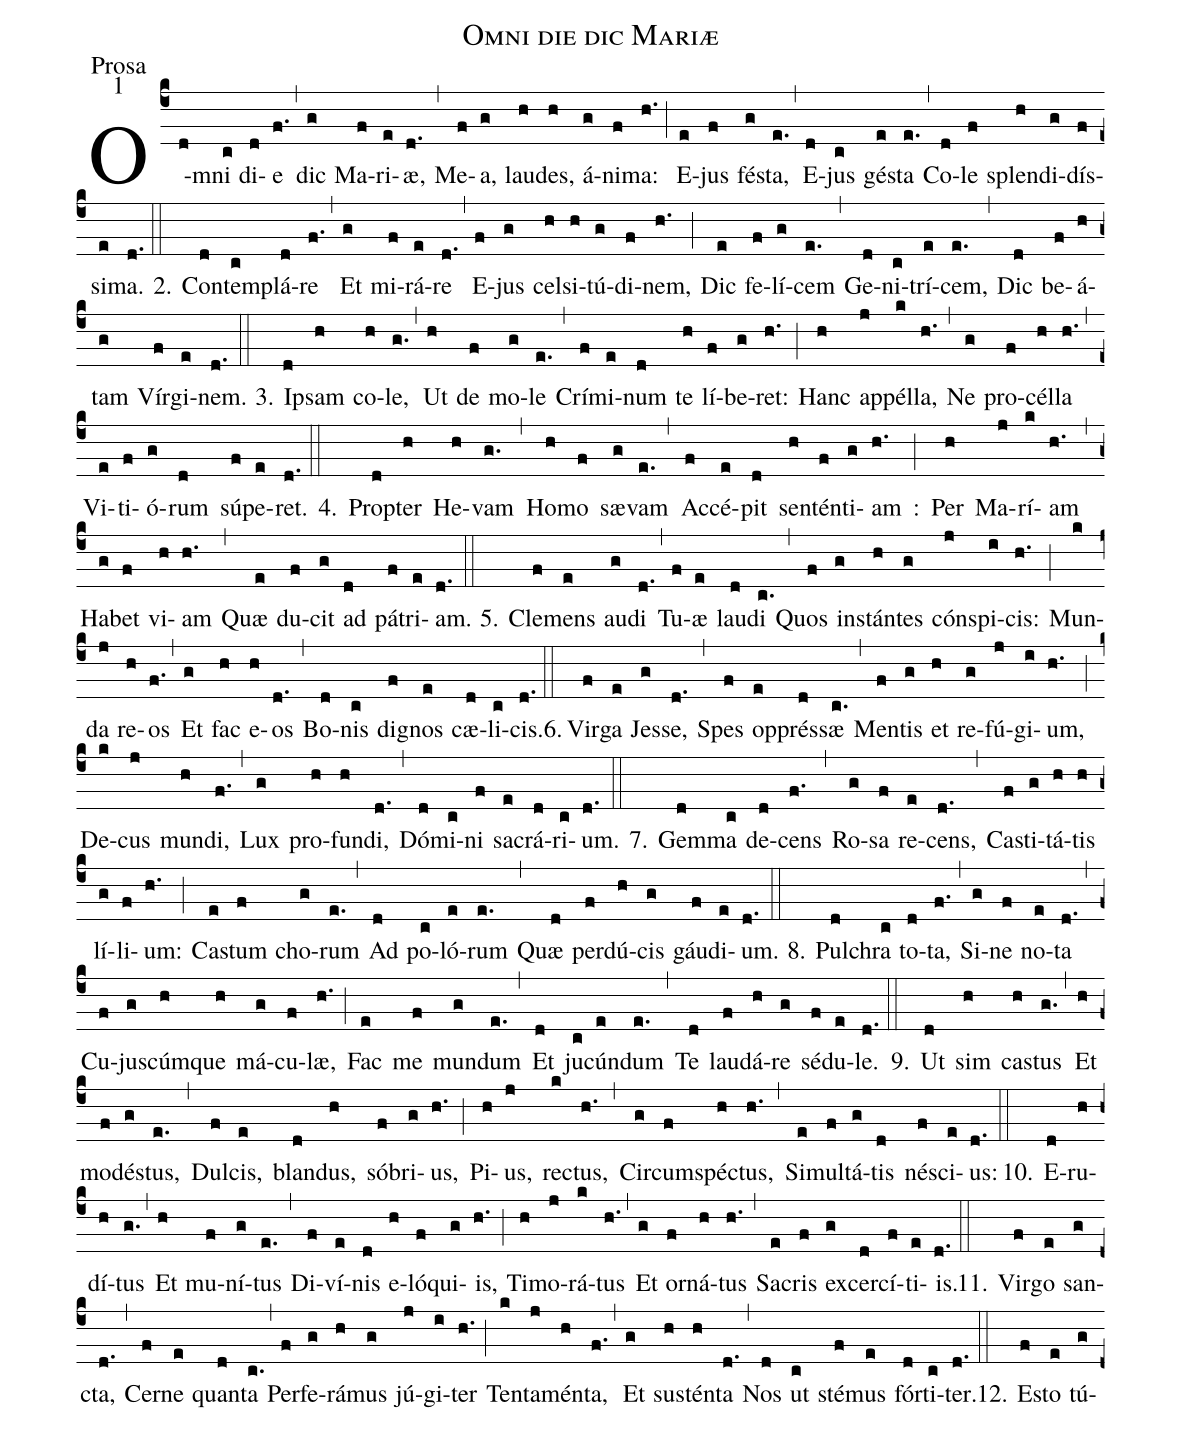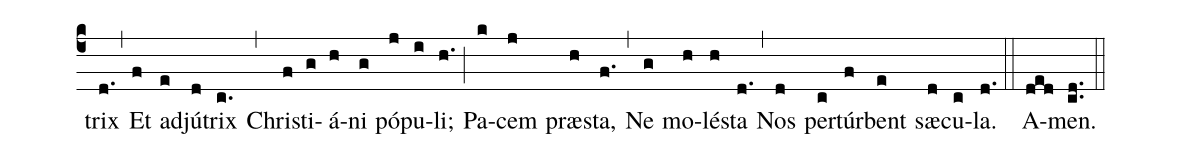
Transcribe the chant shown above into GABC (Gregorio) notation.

name:Omni die dic Mariæ;
office-part:Prosa;
mode:1;
%%
(c4) O(d)mni(c) di(d)e(f.) (,) dic(g) Ma(f)ri(e)æ,(d.) (,) Me(f)a,(g) lau(h)des,(h) á(g)ni(f)ma:(h.) (;)
E(e)jus(f) fé(g)sta,(e.) (,) E(d)jus(c) gé(e)sta(e.) (,) Co(d)le(f) splen(h)di(g)dís(f)si(e)ma.(d.) (::)
2.() Con(d)tem(c)plá(d)re(f.) (,) Et(g) mi(f)rá(e)re(d.) (,) E(f)jus(g) cel(h)si(h)tú(g)di(f)nem,(h.) (;)
Dic(e) fe(f)lí(g)cem(e.) (,) Ge(d)ni(c)trí(e)cem,(e.) (,) Dic(d) be(f)á(h)tam(g) Vír(f)gi(e)nem.(d.) (::)
3.() Ip(d)sam(h) co(h)le,(g.) (,) Ut(h) de(f) mo(g)le(e.) (,) Crí(f)mi(e)num(d) te(h) lí(f)be(g)ret:(h.) (;)
Hanc(h) ap(j)pél(k)la,(h.) (,) Ne(g) pro(f)cél(h)la(h.) (,) Vi(e)ti(f)ó(g)rum(d) sú(f)pe(e)ret.(d.) (::)
4.() Prop(d)ter(h) He(h)vam(g.) (,) Ho(h)mo(f) sæ(g)vam(e.) (,) Ac(f)cé(e)pit(d) sen(h)tén(f)ti(g)am(h.) :(;)
Per(h) Ma(j)rí(k)am(h.) (,) Ha(g)bet(f) vi(h)am(h.) (,) Quæ(e) du(f)cit(g) ad(d) pá(f)tri(e)am.(d.) (::)
5.() Cle(f)mens(e) au(g)di(d.) (,) Tu(f)æ(e) lau(d)di(c.) (,) Quos(f) ins(g)tán(h)tes(g) cón(j)spi(i)cis:(h.) (;)
Mun(k)da(j) re(h)os(f.) (,) Et(g) fac(h) e(h)os(d.) (,) Bo(d)nis(c) dig(f)nos(e) cæ(d)li(c)cis.(d.) (::)
6.()Vir(f)ga(e) Jes(g)se,(d.) (,) Spes(f) op(e)prés(d)sæ(c.) (,) Men(f)tis(g) et(h) re(g)fú(j)gi(i)um,(h.) (;)
De(k)cus(j) mun(h)di,(f.) (,) Lux(g) pro(h)fun(h)di,(d.) (,) Dó(d)mi(c)ni(f) sa(e)crá(d)ri(c)um.(d.) (::)
7.() Gem(d)ma(c) de(d)cens(f.) (,) Ro(g)sa(f) re(e)cens,(d.) (,) Ca(f)sti(g)tá(h)tis(h) lí(g)li(f)um:(h.) (;)
Ca(e)stum(f) cho(g)rum(e.) (,) Ad(d) po(c)ló(e)rum(e.) (,) Quæ(d) per(f)dú(h)cis(g) gáu(f)di(e)um.(d.) (::)
8.() Pul(d)chra(c) to(d)ta,(f.) (,) Si(g)ne(f) no(e)ta(d.) (,) Cu(f)jus(g)cúm(h)que(h) má(g)cu(f)læ,(h.) (;)
Fac(e) me(f) mun(g)dum(e.) (,) Et(d) ju(c)cún(e)dum(e.) (,) Te(d) lau(f)dá(h)re(g) sé(f)du(e)le.(d.) (::)
9.() Ut(d) sim(h) cas(h)tus(g.) (,) Et(h) mo(f)dés(g)tus,(e.) (,) Dul(f)cis,(e) blan(d)dus,(h) só(f)bri(g)us,(h.) (;)
Pi(h)us,(j) rec(k)tus,(h.) (,) Cir(g)cum(f)spé(h)ctus,(h.) (,) Si(e)mul(f)tá(g)tis(d) né(f)sci(e)us:(d.) (::)
10.() E(d)ru(h)dí(h)tus(g.) (,) Et(h) mu(f)ní(g)tus(e.) (,) Di(f)ví(e)nis(d) e(h)ló(f)qui(g)is,(h.) (;)
Ti(h)mo(j)rá(k)tus(h.) (,) Et(g) or(f)ná(h)tus(h.) (,) Sa(e)cris(f) ex(g)cer(d)cí(f)ti(e)is.(d.) (::)
11.() Vir(f)go(e) san(g)cta,(d.) (,) Cer(f)ne(e) quan(d)ta(c.) (,) Per(f)fe(g)rá(h)mus(g) jú(j)gi(i)ter(h.) (;)
Ten(k)ta(j)mén(h)ta,(f.) (,) Et(g) sus(h)tén(h)ta(d.) (,) Nos(d) ut(c) sté(f)mus(e) fór(d)ti(c)ter.(d.) (::)
12.() E(f)sto(e) tú(g)trix(d.) (,) Et(f) ad(e)jú(d)trix(c.) (,) Chri(f)sti(g)á(h)ni(g) pó(j)pu(i)li;(h.) (;)
Pa(k)cem(j) præ(h)sta,(f.) (,) Ne(g) mo(h)lé(h)sta(d.) (,) Nos(d) per(c)túr(f)bent(e) sæ(d)cu(c)la.(d.) (::)
A(ded)men.(c.d.) (::)
